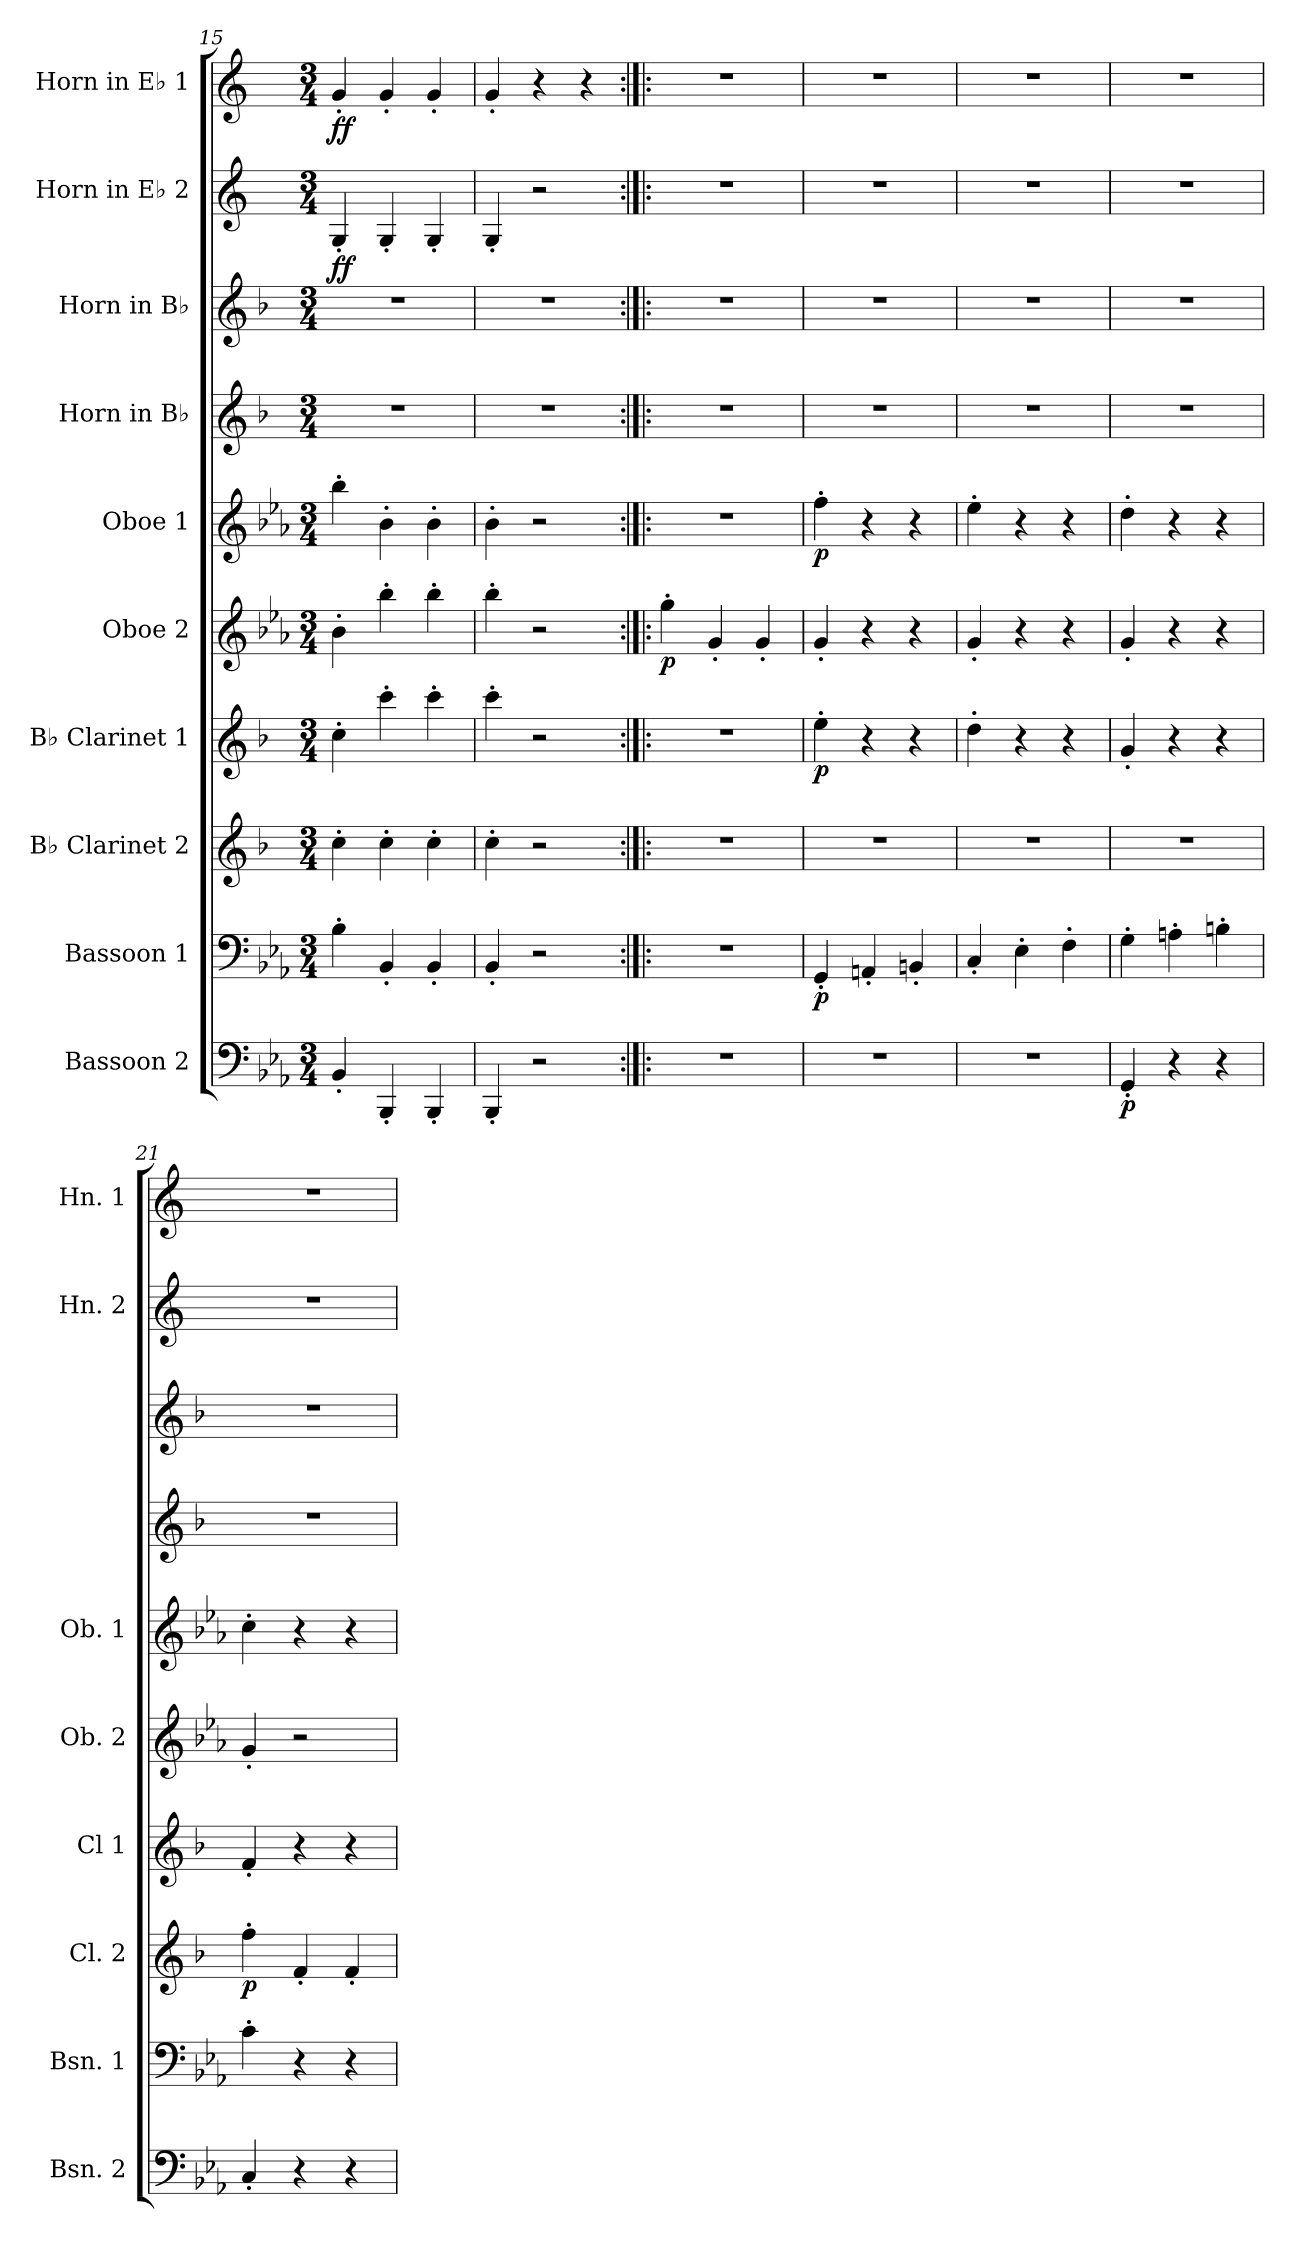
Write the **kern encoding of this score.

**kern	**dynam	**kern	**dynam	**kern	**dynam	**kern	**dynam	**kern	**dynam	**kern	**dynam	**kern	**kern	**kern	**dynam	**kern	**dynam
*part10	*part10	*part9	*part9	*part8	*part8	*part7	*part7	*part6	*part6	*part5	*part5	*part4	*part3	*part2	*part2	*part1	*part1
*staff10	*staff10	*staff9	*staff9	*staff8	*staff8	*staff7	*staff7	*staff6	*staff6	*staff5	*staff5	*staff4	*staff3	*staff2	*staff2	*staff1	*staff1
*I"Bassoon 2	*	*I"Bassoon 1	*	*I"B♭ Clarinet 2	*	*I"B♭ Clarinet 1	*	*I"Oboe 2	*	*I"Oboe 1	*	*I"Horn in B♭	*I"Horn in B♭	*I"Horn in E♭ 2	*	*I"Horn in E♭ 1	*
*I'Bsn. 2	*	*I'Bsn. 1	*	*I'Cl. 2	*	*I'Cl 1	*	*I'Ob. 2	*	*I'Ob. 1	*	*	*	*I'Hn. 2	*	*I'Hn. 1	*
*clefF4	*	*clefF4	*	*clefG2	*	*clefG2	*	*clefG2	*	*clefG2	*	*clefG2	*clefG2	*clefG2	*	*clefG2	*
*	*	*	*	*ITrd1c2	*	*ITrd1c2	*	*	*	*	*	*ITrd1c2	*ITrd1c2	*ITrd5c9	*	*ITrd5c9	*
*k[b-e-a-]	*	*k[b-e-a-]	*	*k[b-e-a-]	*	*k[b-e-a-]	*	*k[b-e-a-]	*	*k[b-e-a-]	*	*k[b-e-a-]	*k[b-e-a-]	*k[b-e-a-]	*	*k[b-e-a-]	*
*M3/4	*	*M3/4	*	*M3/4	*	*M3/4	*	*M3/4	*	*M3/4	*	*M3/4	*M3/4	*M3/4	*	*M3/4	*
=15	=15	=15	=15	=15	=15	=15	=15	=15	=15	=15	=15	=15	=15	=15	=15	=15	=15
!	!	!	!	!	!	!	!	!	!	!	!	!	!	!	!LO:DY:b	!	!LO:DY:b
4BB-'/	.	4B-'\	.	4b-'\	.	4b-'\	.	4b-'\	.	4bb-'\	.	2.r	2.r	4BB-'/	ff	4B-'/	ff
4BBB-'/	.	4BB-'/	.	4b-'\	.	4bb-'\	.	4bb-'\	.	4b-'\	.	.	.	4BB-'/	.	4B-'/	.
4BBB-'/	.	4BB-'/	.	4b-'\	.	4bb-'\	.	4bb-'\	.	4b-'\	.	.	.	4BB-'/	.	4B-'/	.
=16	=16	=16	=16	=16	=16	=16	=16	=16	=16	=16	=16	=16	=16	=16	=16	=16	=16
4BBB-'/	.	4BB-'/	.	4b-'\	.	4bb-'\	.	4bb-'\	.	4b-'\	.	2.r	2.r	4BB-'/	.	4B-'/	.
2r	.	2r	.	2r	.	2r	.	2r	.	2r	.	.	.	2r	.	4r	.
.	.	.	.	.	.	.	.	.	.	.	.	.	.	.	.	4r	.
=17:|!|:	=17:|!|:	=17:|!|:	=17:|!|:	=17:|!|:	=17:|!|:	=17:|!|:	=17:|!|:	=17:|!|:	=17:|!|:	=17:|!|:	=17:|!|:	=17:|!|:	=17:|!|:	=17:|!|:	=17:|!|:	=17:|!|:	=17:|!|:
!	!	!	!	!	!	!	!	!	!LO:DY:b	!	!	!	!	!	!	!	!
2.r	.	2.r	.	2.r	.	2.r	.	4gg'\	p	2.r	.	2.r	2.r	2.r	.	2.r	.
.	.	.	.	.	.	.	.	4g'/	.	.	.	.	.	.	.	.	.
.	.	.	.	.	.	.	.	4g'/	.	.	.	.	.	.	.	.	.
=18	=18	=18	=18	=18	=18	=18	=18	=18	=18	=18	=18	=18	=18	=18	=18	=18	=18
!	!	!	!LO:DY:b	!	!	!	!LO:DY:b	!	!	!	!LO:DY:b	!	!	!	!	!	!
2.r	.	4GG'/	p	2.r	.	4dd'\	p	4g'/	.	4ff'\	p	2.r	2.r	2.r	.	2.r	.
.	.	4AAn'/	.	.	.	4r	.	4r	.	4r	.	.	.	.	.	.	.
.	.	4BBn'/	.	.	.	4r	.	4r	.	4r	.	.	.	.	.	.	.
=19	=19	=19	=19	=19	=19	=19	=19	=19	=19	=19	=19	=19	=19	=19	=19	=19	=19
2.r	.	4C'/	.	2.r	.	4cc'\	.	4g'/	.	4ee-'\	.	2.r	2.r	2.r	.	2.r	.
.	.	4E-'\	.	.	.	4r	.	4r	.	4r	.	.	.	.	.	.	.
.	.	4F'\	.	.	.	4r	.	4r	.	4r	.	.	.	.	.	.	.
!!LO:PB:g=z
=20	=20	=20	=20	=20	=20	=20	=20	=20	=20	=20	=20	=20	=20	=20	=20	=20	=20
!	!LO:DY:b	!	!	!	!	!	!	!	!	!	!	!	!	!	!	!	!
4GG'/	p	4G'\	.	2.r	.	4f'/	.	4g'/	.	4dd'\	.	2.r	2.r	2.r	.	2.r	.
4r	.	4An'\	.	.	.	4r	.	4r	.	4r	.	.	.	.	.	.	.
4r	.	4Bn'\	.	.	.	4r	.	4r	.	4r	.	.	.	.	.	.	.
=21	=21	=21	=21	=21	=21	=21	=21	=21	=21	=21	=21	=21	=21	=21	=21	=21	=21
!	!	!	!	!	!LO:DY:b	!	!	!	!	!	!	!	!	!	!	!	!
4C'/	.	4c'\	.	4ee-'\	p	4e-'/	.	4g'/	.	4cc'\	.	2.r	2.r	2.r	.	2.r	.
4r	.	4r	.	4e-'/	.	4r	.	2r	.	4r	.	.	.	.	.	.	.
4r	.	4r	.	4e-'/	.	4r	.	.	.	4r	.	.	.	.	.	.	.
=	=	=	=	=	=	=	=	=	=	=	=	=	=	=	=	=	=
*-	*-	*-	*-	*-	*-	*-	*-	*-	*-	*-	*-	*-	*-	*-	*-	*-	*-
